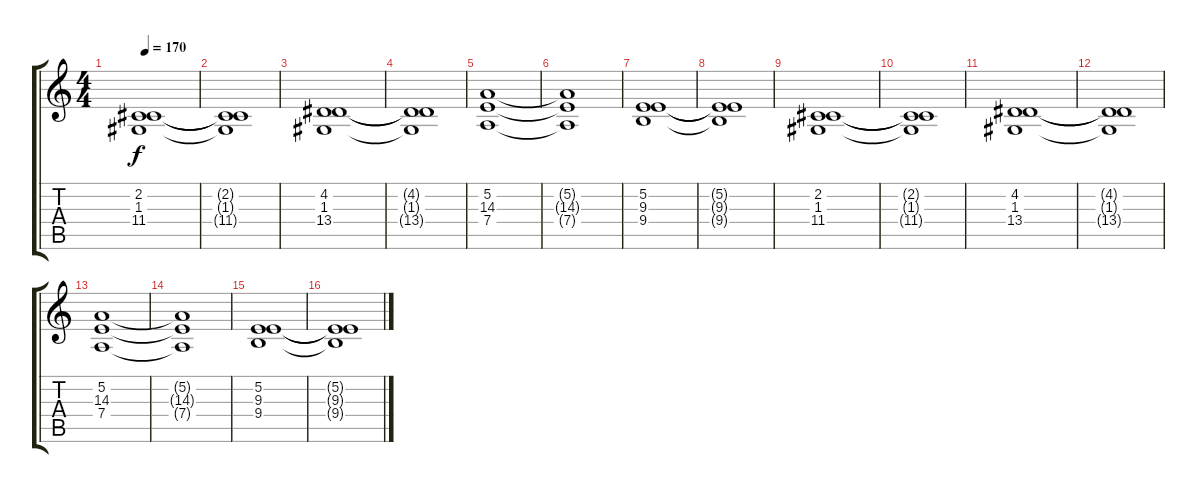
\track "" {instrument stringensemble1}
\staff {score tabs}
\tuning (E4 B3 G3 D3 A2 E2) {hide}
\ts (4 4)
\tempo 170
\clef g2
\ks c
(2.2 1.3 11.4).1{dy f} |
(2.2{t} 1.3{t} 11.4{t}).1 |
(4.2 1.3 13.4).1 |
(4.2{t} 1.3{t} 13.4{t}).1 |
(5.2 14.3 7.4).1 |
(5.2{t} 14.3{t} 7.4{t}).1 |
(5.2 9.3 9.4).1 |
(5.2{t} 9.3{t} 9.4{t}).1 |
(2.2 1.3 11.4).1 |
(2.2{t} 1.3{t} 11.4{t}).1 |
(4.2 1.3 13.4).1 |
(4.2{t} 1.3{t} 13.4{t}).1 |
(5.2 14.3 7.4).1 |
(5.2{t} 14.3{t} 7.4{t}).1 |
(5.2 9.3 9.4).1 |
(5.2{t} 9.3{t} 9.4{t}).1
